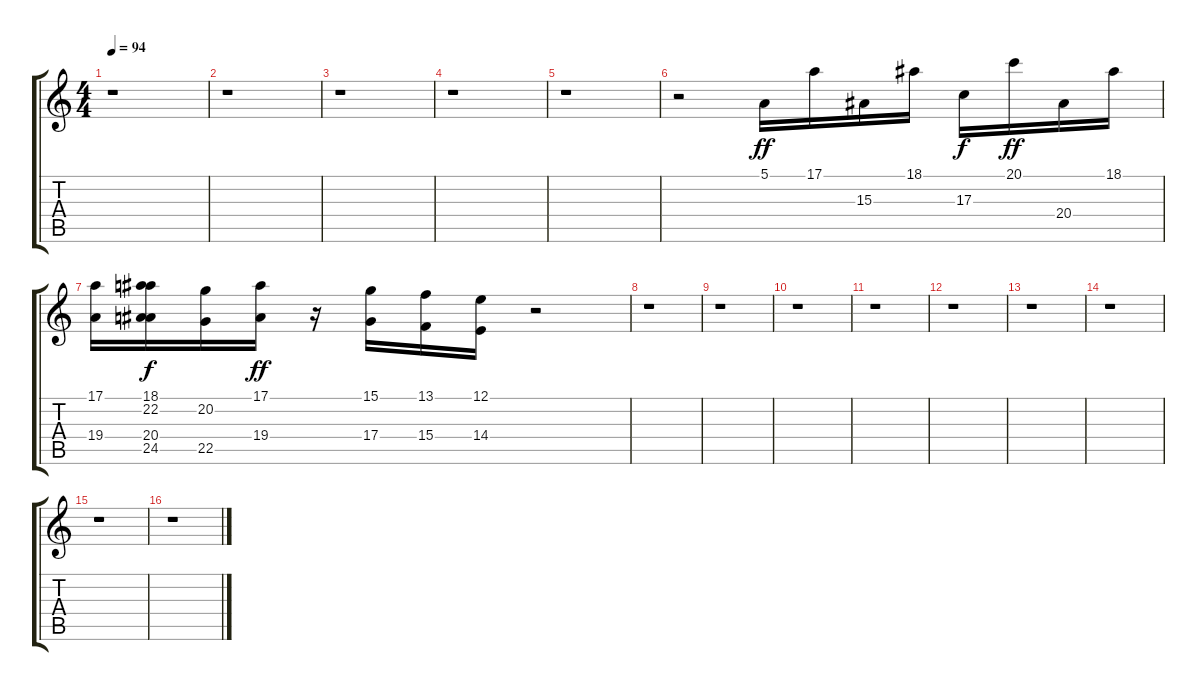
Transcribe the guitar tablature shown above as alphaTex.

\track "" {instrument dulcimer}
\staff {score tabs}
\tuning (E4 B3 G3 D3 A2 E2) {hide}
\ts (4 4)
\tempo 94
\clef g2
\ks c
r.1{dy ff} |
r.1 |
r.1 |
r.1 |
r.1 |
r.2 5.1.16 17.1.16 15.3.16 18.1.16 17.3.16{dy f} 20.1.16{dy ff} 20.4.16 18.1.16 |
(17.1 19.4).16 (18.1 22.2 20.4 24.5).16{dy f} (20.2 22.5).16 (17.1 19.4).16{dy ff} r.16 (15.1 17.4).16 (13.1 15.4).16 (12.1 14.4).16 r.2 |
r.1 |
r.1 |
r.1 |
r.1 |
r.1 |
r.1 |
r.1 |
r.1 |
r.1
